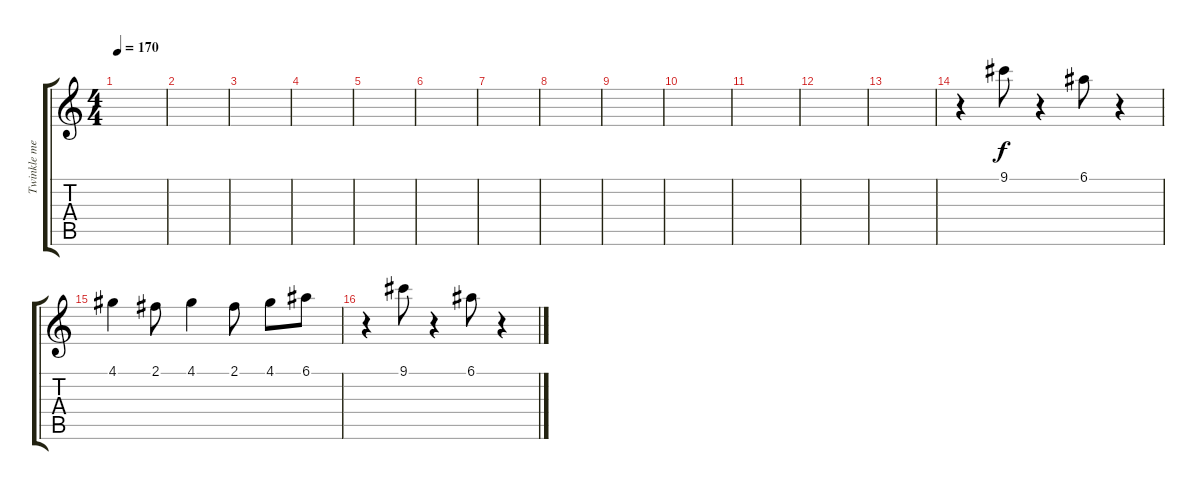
\track ("Twinkle melody" "Twinkle me") {instrument overdrivenguitar}
\staff {score tabs}
\tuning (E4 B3 G3 D3 A2 D2) {hide}
\ts (4 4)
\tempo 170
\clef g2
\ks c
|
|
|
|
|
|
|
|
|
|
|
|
|
r.4 9.1.8 r.4 6.1.8 r.4 |
4.1.4 2.1.8 4.1.4 2.1.8 4.1.8 6.1.8 |
r.4 9.1.8 r.4 6.1.8 r.4
